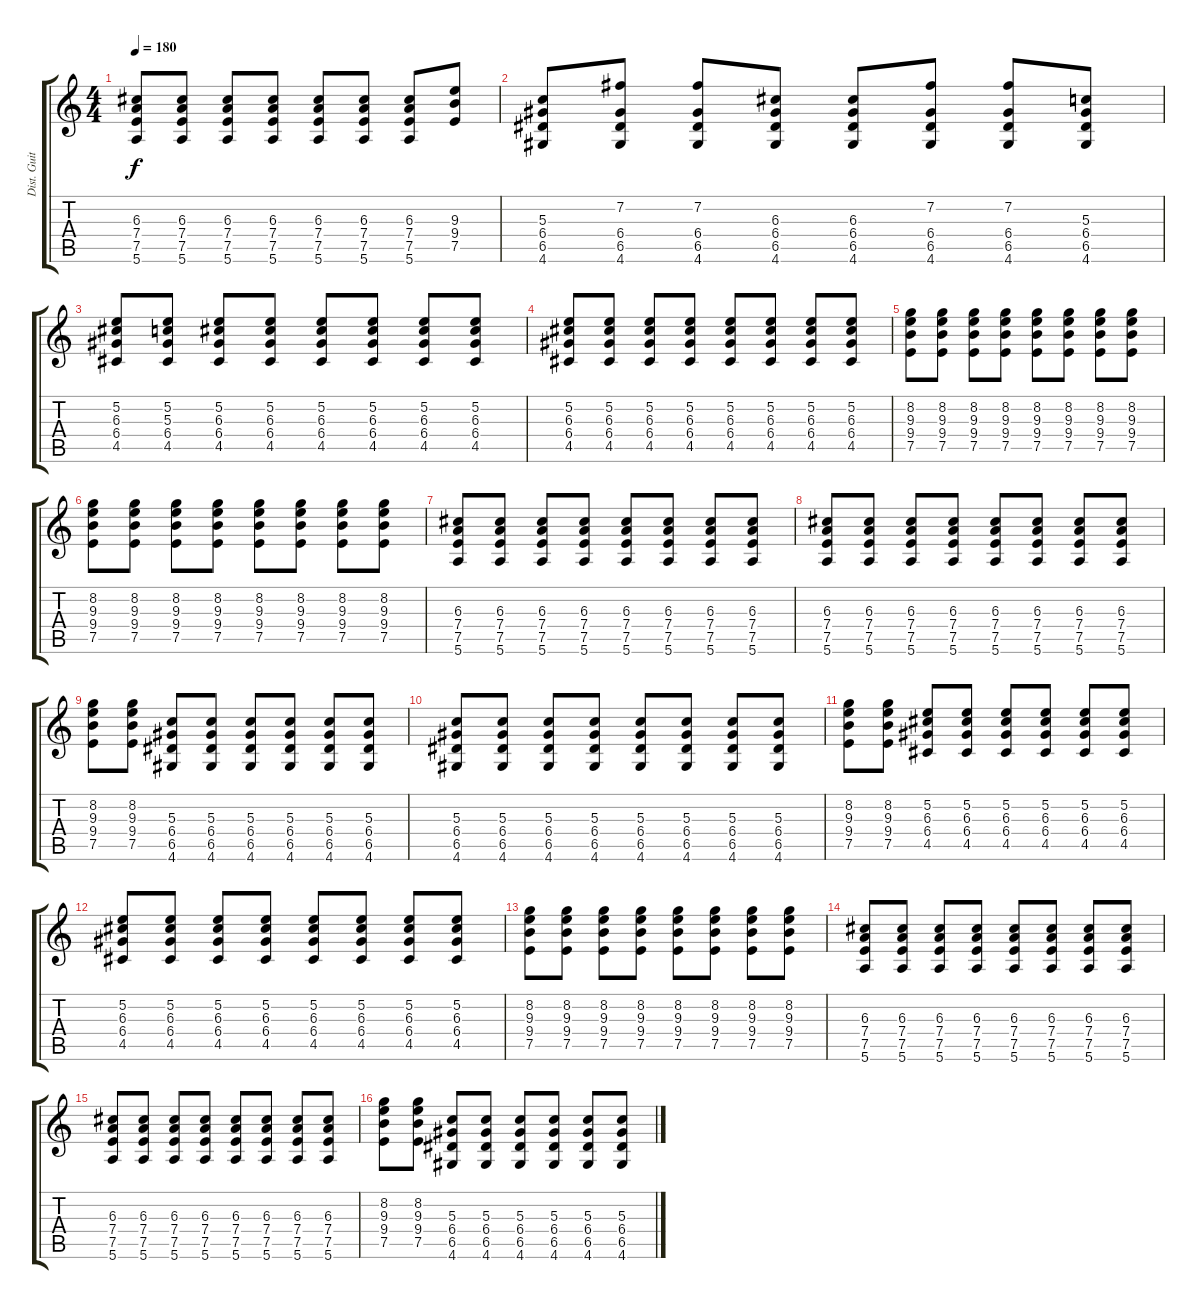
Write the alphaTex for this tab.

\track ("Dist. Guitar 1" "Dist. Guit") {instrument distortionguitar}
\staff {score tabs}
\tuning (E4 B3 G3 D3 A2 E2) {hide}
\ts (4 4)
\tempo 180
\clef g2
\ks c
(6.3 7.4 7.5 5.6).8{dy f} (6.3 7.4 7.5 5.6).8 (6.3 7.4 7.5 5.6).8 (6.3 7.4 7.5 5.6).8 (6.3 7.4 7.5 5.6).8 (6.3 7.4 7.5 5.6).8 (6.3 7.4 7.5 5.6).8 (9.3 9.4 7.5).8 |
(5.3 6.4 6.5 4.6).8 (7.2 6.4 6.5 4.6).8 (7.2 6.4 6.5 4.6).8 (6.3 6.4 6.5 4.6).8 (6.3 6.4 6.5 4.6).8 (7.2 6.4 6.5 4.6).8 (7.2 6.4 6.5 4.6).8 (5.3 6.4 6.5 4.6).8 |
(5.2 6.3 6.4 4.5).8 (5.2 5.3 6.4 4.5).8 (5.2 6.3 6.4 4.5).8 (5.2 6.3 6.4 4.5).8 (5.2 6.3 6.4 4.5).8 (5.2 6.3 6.4 4.5).8 (5.2 6.3 6.4 4.5).8 (5.2 6.3 6.4 4.5).8 |
(5.2 6.3 6.4 4.5).8 (5.2 6.3 6.4 4.5).8 (5.2 6.3 6.4 4.5).8 (5.2 6.3 6.4 4.5).8 (5.2 6.3 6.4 4.5).8 (5.2 6.3 6.4 4.5).8 (5.2 6.3 6.4 4.5).8 (5.2 6.3 6.4 4.5).8 |
(8.2 9.3 9.4 7.5).8 (8.2 9.3 9.4 7.5).8 (8.2 9.3 9.4 7.5).8 (8.2 9.3 9.4 7.5).8 (8.2 9.3 9.4 7.5).8 (8.2 9.3 9.4 7.5).8 (8.2 9.3 9.4 7.5).8 (8.2 9.3 9.4 7.5).8 |
(8.2 9.3 9.4 7.5).8 (8.2 9.3 9.4 7.5).8 (8.2 9.3 9.4 7.5).8 (8.2 9.3 9.4 7.5).8 (8.2 9.3 9.4 7.5).8 (8.2 9.3 9.4 7.5).8 (8.2 9.3 9.4 7.5).8 (8.2 9.3 9.4 7.5).8 |
(6.3 7.4 7.5 5.6).8 (6.3 7.4 7.5 5.6).8 (6.3 7.4 7.5 5.6).8 (6.3 7.4 7.5 5.6).8 (6.3 7.4 7.5 5.6).8 (6.3 7.4 7.5 5.6).8 (6.3 7.4 7.5 5.6).8 (6.3 7.4 7.5 5.6).8 |
(6.3 7.4 7.5 5.6).8 (6.3 7.4 7.5 5.6).8 (6.3 7.4 7.5 5.6).8 (6.3 7.4 7.5 5.6).8 (6.3 7.4 7.5 5.6).8 (6.3 7.4 7.5 5.6).8 (6.3 7.4 7.5 5.6).8 (6.3 7.4 7.5 5.6).8 |
(8.2 9.3 9.4 7.5).8 (8.2 9.3 9.4 7.5).8 (5.3 6.4 6.5 4.6).8 (5.3 6.4 6.5 4.6).8 (5.3 6.4 6.5 4.6).8 (5.3 6.4 6.5 4.6).8 (5.3 6.4 6.5 4.6).8 (5.3 6.4 6.5 4.6).8 |
(5.3 6.4 6.5 4.6).8 (5.3 6.4 6.5 4.6).8 (5.3 6.4 6.5 4.6).8 (5.3 6.4 6.5 4.6).8 (5.3 6.4 6.5 4.6).8 (5.3 6.4 6.5 4.6).8 (5.3 6.4 6.5 4.6).8 (5.3 6.4 6.5 4.6).8 |
(8.2 9.3 9.4 7.5).8 (8.2 9.3 9.4 7.5).8 (5.2 6.3 6.4 4.5).8 (5.2 6.3 6.4 4.5).8 (5.2 6.3 6.4 4.5).8 (5.2 6.3 6.4 4.5).8 (5.2 6.3 6.4 4.5).8 (5.2 6.3 6.4 4.5).8 |
(5.2 6.3 6.4 4.5).8 (5.2 6.3 6.4 4.5).8 (5.2 6.3 6.4 4.5).8 (5.2 6.3 6.4 4.5).8 (5.2 6.3 6.4 4.5).8 (5.2 6.3 6.4 4.5).8 (5.2 6.3 6.4 4.5).8 (5.2 6.3 6.4 4.5).8 |
(8.2 9.3 9.4 7.5).8 (8.2 9.3 9.4 7.5).8 (8.2 9.3 9.4 7.5).8 (8.2 9.3 9.4 7.5).8 (8.2 9.3 9.4 7.5).8 (8.2 9.3 9.4 7.5).8 (8.2 9.3 9.4 7.5).8 (8.2 9.3 9.4 7.5).8 |
(6.3 7.4 7.5 5.6).8 (6.3 7.4 7.5 5.6).8 (6.3 7.4 7.5 5.6).8 (6.3 7.4 7.5 5.6).8 (6.3 7.4 7.5 5.6).8 (6.3 7.4 7.5 5.6).8 (6.3 7.4 7.5 5.6).8 (6.3 7.4 7.5 5.6).8 |
(6.3 7.4 7.5 5.6).8 (6.3 7.4 7.5 5.6).8 (6.3 7.4 7.5 5.6).8 (6.3 7.4 7.5 5.6).8 (6.3 7.4 7.5 5.6).8 (6.3 7.4 7.5 5.6).8 (6.3 7.4 7.5 5.6).8 (6.3 7.4 7.5 5.6).8 |
(8.2 9.3 9.4 7.5).8 (8.2 9.3 9.4 7.5).8 (5.3 6.4 6.5 4.6).8 (5.3 6.4 6.5 4.6).8 (5.3 6.4 6.5 4.6).8 (5.3 6.4 6.5 4.6).8 (5.3 6.4 6.5 4.6).8 (5.3 6.4 6.5 4.6).8
